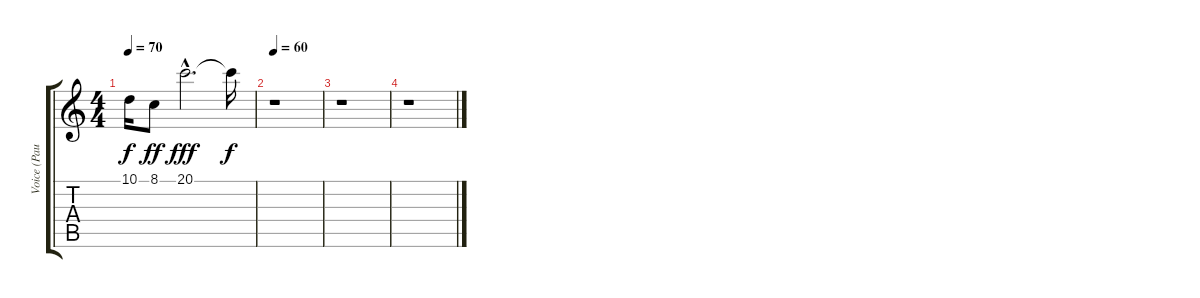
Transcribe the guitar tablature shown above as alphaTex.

\track ("Voice (Paul)" "Voice (Pau") {instrument clarinet}
\staff {score tabs}
\tuning (E4 B3 G3 D3 A2 E2) {hide}
\ts (4 4)
\tempo 70
\clef g2
\ks c
10.1{t}.16{dy f} 8.1.8{dy ff} 20.1{hac}.2{d dy fff} 20.1{t}.16{dy f} |
\tempo 65
\tempo 60
r.1 |
r.1 |
r.1
